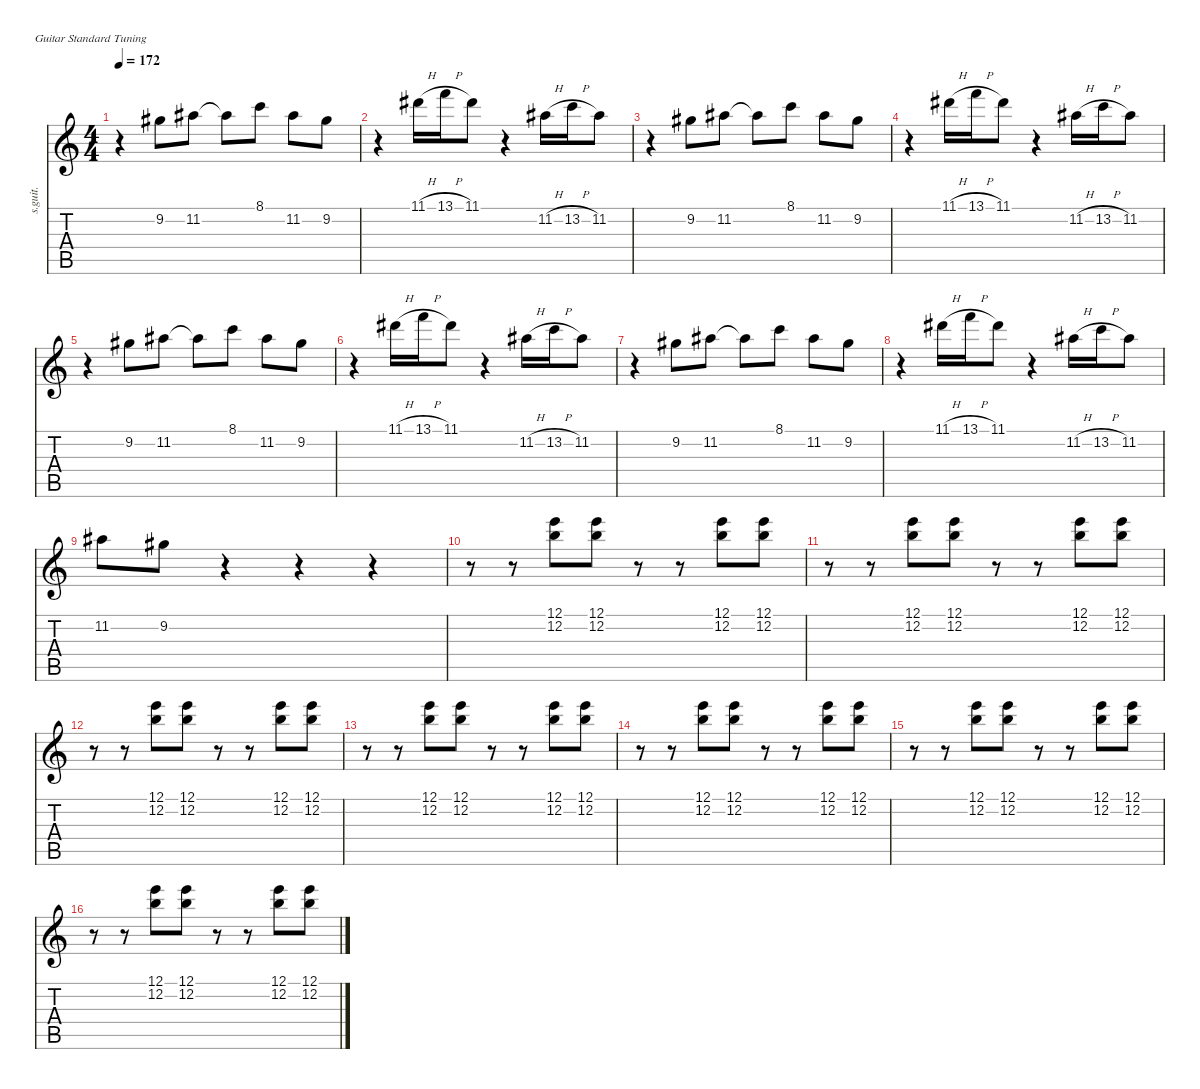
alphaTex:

\defaultSystemsLayout 4
\hideDynamics
\bracketExtendMode nobrackets
\otherSystemsTrackNameOrientation horizontal
\track ("A" "s.guit.") {instrument acousticguitarsteel}
\staff {score tabs}
\tuning (E4 B3 G3 D3 A2 E2)
\ts (4 4)
\tempo 172
\clef g2
\ks c
r.4{dy mf} 9.2.8 11.2.8 11.2{t}.8 8.1.8 11.2.8 9.2.8 |
r.4 11.1{h}.16 13.1{h}.16 11.1.8 r.4 11.2{h}.16 13.2{h}.16 11.2.8 |
r.4 9.2.8 11.2.8 11.2{t}.8 8.1.8 11.2.8 9.2.8 |
r.4 11.1{h}.16 13.1{h}.16 11.1.8 r.4 11.2{h}.16 13.2{h}.16 11.2.8 |
r.4 9.2.8 11.2.8 11.2{t}.8 8.1.8 11.2.8 9.2.8 |
r.4 11.1{h}.16 13.1{h}.16 11.1.8 r.4 11.2{h}.16 13.2{h}.16 11.2.8 |
r.4 9.2.8 11.2.8 11.2{t}.8 8.1.8 11.2.8 9.2.8 |
r.4 11.1{h}.16 13.1{h}.16 11.1.8 r.4 11.2{h}.16 13.2{h}.16 11.2.8 |
11.2.8 9.2.8 r.4 r.4 r.4 |
r.8 r.8 (12.1 12.2).8 (12.2 12.1).8 r.8 r.8 (12.1 12.2).8 (12.2 12.1).8 |
r.8 r.8 (12.1 12.2).8 (12.2 12.1).8 r.8 r.8 (12.1 12.2).8 (12.2 12.1).8 |
r.8 r.8 (12.1 12.2).8 (12.2 12.1).8 r.8 r.8 (12.1 12.2).8 (12.2 12.1).8 |
r.8 r.8 (12.1 12.2).8 (12.2 12.1).8 r.8 r.8 (12.1 12.2).8 (12.2 12.1).8 |
r.8 r.8 (12.1 12.2).8 (12.2 12.1).8 r.8 r.8 (12.1 12.2).8 (12.2 12.1).8 |
r.8 r.8 (12.1 12.2).8 (12.2 12.1).8 r.8 r.8 (12.1 12.2).8 (12.2 12.1).8 |
r.8 r.8 (12.1 12.2).8 (12.2 12.1).8 r.8 r.8 (12.1 12.2).8 (12.2 12.1).8
